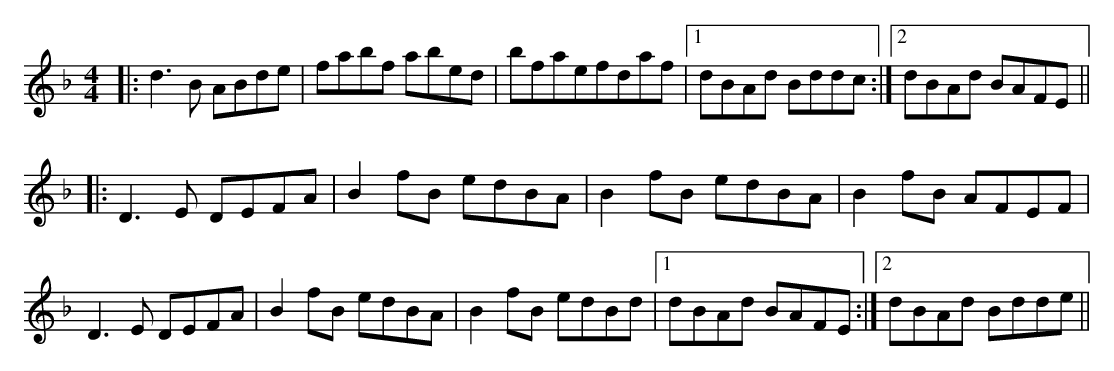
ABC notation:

X:1
M:4/4
K:Gdor
|:d3B ABde|fabf abed|bfaefdaf|1 dBAd Bddc:|2 dBAd BAFE||
|:D3E DEFA|B2fB edBA|B2fB edBA|B2fB AFEF|
D3E DEFA|B2fB edBA|B2fB edBd|1 dBAd BAFE:|2 dBAd Bdde||
